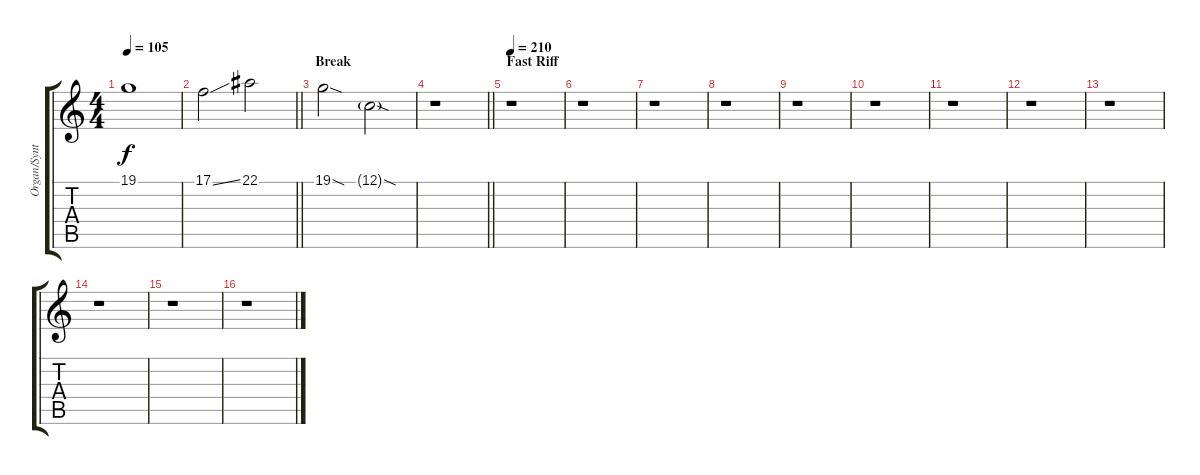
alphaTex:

\track ("Organ/Synth" "Organ/Synt") {instrument churchorgan bank 255}
\staff {score tabs}
\tuning (C4 G3 Eb3 Bb2 F2 C2) {hide}
\ts (4 4)
\tempo 105
\clef g2
\ks c
19.1.1{dy f} |
\barLineRight lightlight
17.1{ss}.2 22.1.2 |
\section ("" "Break")
19.1{sod}.2 12.1{sod g}.2 |
\barLineRight lightlight
r.1 |
\section ("" "Fast Riff")
\tempo 210
r.1 |
r.1 |
r.1 |
r.1 |
r.1 |
r.1 |
r.1 |
r.1 |
r.1 |
r.1 |
r.1 |
r.1
